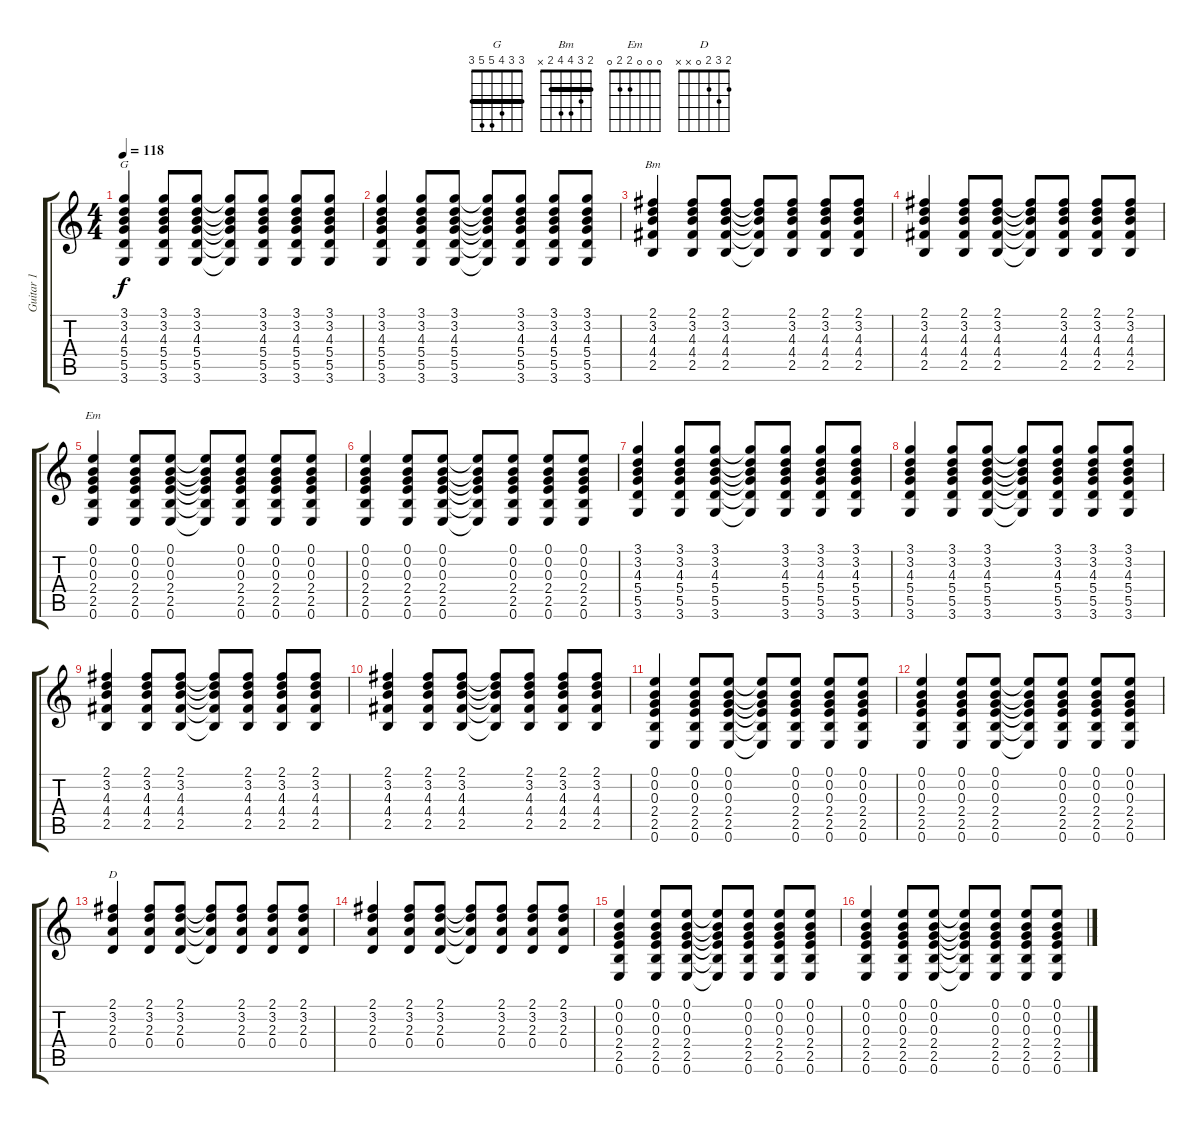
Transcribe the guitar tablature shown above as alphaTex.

\track ("Guitar 1" "Guitar 1") {instrument electricguitarclean}
\staff {score tabs}
\tuning (E4 B3 G3 D3 A2 E2) {hide}
\chord ("G" 3 3 4 5 5 3) {barre 3}
\chord ("Bm" 2 3 4 4 2 x) {barre 2}
\chord ("Em" 0 0 0 2 2 0)
\chord ("D" 2 3 2 0 x x)
\ts (4 4)
\tempo 118
\clef g2
\ks c
(3.1 3.2 4.3 5.4 5.5 3.6).4{ch "G" dy f} (3.1 3.2 4.3 5.4 5.5 3.6).8 (3.1 3.2 4.3 5.4 5.5 3.6).8 (3.1{t} 3.2{t} 4.3{t} 5.4{t} 5.5{t} 3.6{t}).8 (3.1 3.2 4.3 5.4 5.5 3.6).8 (3.1 3.2 4.3 5.4 5.5 3.6).8 (3.1 3.2 4.3 5.4 5.5 3.6).8 |
(3.1 3.2 4.3 5.4 5.5 3.6).4 (3.1 3.2 4.3 5.4 5.5 3.6).8 (3.1 3.2 4.3 5.4 5.5 3.6).8 (3.1{t} 3.2{t} 4.3{t} 5.4{t} 5.5{t} 3.6{t}).8 (3.1 3.2 4.3 5.4 5.5 3.6).8 (3.1 3.2 4.3 5.4 5.5 3.6).8 (3.1 3.2 4.3 5.4 5.5 3.6).8 |
(2.1 3.2 4.3 4.4 2.5).4{ch "Bm"} (2.1 3.2 4.3 4.4 2.5).8 (2.1 3.2 4.3 4.4 2.5).8 (2.1{t} 3.2{t} 4.3{t} 4.4{t} 2.5{t}).8 (2.1 3.2 4.3 4.4 2.5).8 (2.1 3.2 4.3 4.4 2.5).8 (2.1 3.2 4.3 4.4 2.5).8 |
(2.1 3.2 4.3 4.4 2.5).4 (2.1 3.2 4.3 4.4 2.5).8 (2.1 3.2 4.3 4.4 2.5).8 (2.1{t} 3.2{t} 4.3{t} 4.4{t} 2.5{t}).8 (2.1 3.2 4.3 4.4 2.5).8 (2.1 3.2 4.3 4.4 2.5).8 (2.1 3.2 4.3 4.4 2.5).8 |
(0.1 0.2 0.3 2.4 2.5 0.6).4{ch "Em"} (0.1 0.2 0.3 2.4 2.5 0.6).8 (0.1 0.2 0.3 2.4 2.5 0.6).8 (0.1{t} 0.2{t} 0.3{t} 2.4{t} 2.5{t} 0.6{t}).8 (0.1 0.2 0.3 2.4 2.5 0.6).8 (0.1 0.2 0.3 2.4 2.5 0.6).8 (0.1 0.2 0.3 2.4 2.5 0.6).8 |
(0.1 0.2 0.3 2.4 2.5 0.6).4 (0.1 0.2 0.3 2.4 2.5 0.6).8 (0.1 0.2 0.3 2.4 2.5 0.6).8 (0.1{t} 0.2{t} 0.3{t} 2.4{t} 2.5{t} 0.6{t}).8 (0.1 0.2 0.3 2.4 2.5 0.6).8 (0.1 0.2 0.3 2.4 2.5 0.6).8 (0.1 0.2 0.3 2.4 2.5 0.6).8 |
(3.1 3.2 4.3 5.4 5.5 3.6).4 (3.1 3.2 4.3 5.4 5.5 3.6).8 (3.1 3.2 4.3 5.4 5.5 3.6).8 (3.1{t} 3.2{t} 4.3{t} 5.4{t} 5.5{t} 3.6{t}).8 (3.1 3.2 4.3 5.4 5.5 3.6).8 (3.1 3.2 4.3 5.4 5.5 3.6).8 (3.1 3.2 4.3 5.4 5.5 3.6).8 |
(3.1 3.2 4.3 5.4 5.5 3.6).4 (3.1 3.2 4.3 5.4 5.5 3.6).8 (3.1 3.2 4.3 5.4 5.5 3.6).8 (3.1{t} 3.2{t} 4.3{t} 5.4{t} 5.5{t} 3.6{t}).8 (3.1 3.2 4.3 5.4 5.5 3.6).8 (3.1 3.2 4.3 5.4 5.5 3.6).8 (3.1 3.2 4.3 5.4 5.5 3.6).8 |
(2.1 3.2 4.3 4.4 2.5).4 (2.1 3.2 4.3 4.4 2.5).8 (2.1 3.2 4.3 4.4 2.5).8 (2.1{t} 3.2{t} 4.3{t} 4.4{t} 2.5{t}).8 (2.1 3.2 4.3 4.4 2.5).8 (2.1 3.2 4.3 4.4 2.5).8 (2.1 3.2 4.3 4.4 2.5).8 |
(2.1 3.2 4.3 4.4 2.5).4 (2.1 3.2 4.3 4.4 2.5).8 (2.1 3.2 4.3 4.4 2.5).8 (2.1{t} 3.2{t} 4.3{t} 4.4{t} 2.5{t}).8 (2.1 3.2 4.3 4.4 2.5).8 (2.1 3.2 4.3 4.4 2.5).8 (2.1 3.2 4.3 4.4 2.5).8 |
(0.1 0.2 0.3 2.4 2.5 0.6).4 (0.1 0.2 0.3 2.4 2.5 0.6).8 (0.1 0.2 0.3 2.4 2.5 0.6).8 (0.1{t} 0.2{t} 0.3{t} 2.4{t} 2.5{t} 0.6{t}).8 (0.1 0.2 0.3 2.4 2.5 0.6).8 (0.1 0.2 0.3 2.4 2.5 0.6).8 (0.1 0.2 0.3 2.4 2.5 0.6).8 |
(0.1 0.2 0.3 2.4 2.5 0.6).4 (0.1 0.2 0.3 2.4 2.5 0.6).8 (0.1 0.2 0.3 2.4 2.5 0.6).8 (0.1{t} 0.2{t} 0.3{t} 2.4{t} 2.5{t} 0.6{t}).8 (0.1 0.2 0.3 2.4 2.5 0.6).8 (0.1 0.2 0.3 2.4 2.5 0.6).8 (0.1 0.2 0.3 2.4 2.5 0.6).8 |
(2.1 3.2 2.3 0.4).4{ch "D"} (2.1 3.2 2.3 0.4).8 (2.1 3.2 2.3 0.4).8 (2.1{t} 3.2{t} 2.3{t} 0.4{t}).8 (2.1 3.2 2.3 0.4).8 (2.1 3.2 2.3 0.4).8 (2.1 3.2 2.3 0.4).8 |
(2.1 3.2 2.3 0.4).4 (2.1 3.2 2.3 0.4).8 (2.1 3.2 2.3 0.4).8 (2.1{t} 3.2{t} 2.3{t} 0.4{t}).8 (2.1 3.2 2.3 0.4).8 (2.1 3.2 2.3 0.4).8 (2.1 3.2 2.3 0.4).8 |
(0.1 0.2 0.3 2.4 2.5 0.6).4 (0.1 0.2 0.3 2.4 2.5 0.6).8 (0.1 0.2 0.3 2.4 2.5 0.6).8 (0.1{t} 0.2{t} 0.3{t} 2.4{t} 2.5{t} 0.6{t}).8 (0.1 0.2 0.3 2.4 2.5 0.6).8 (0.1 0.2 0.3 2.4 2.5 0.6).8 (0.1 0.2 0.3 2.4 2.5 0.6).8 |
(0.1 0.2 0.3 2.4 2.5 0.6).4 (0.1 0.2 0.3 2.4 2.5 0.6).8 (0.1 0.2 0.3 2.4 2.5 0.6).8 (0.1{t} 0.2{t} 0.3{t} 2.4{t} 2.5{t} 0.6{t}).8 (0.1 0.2 0.3 2.4 2.5 0.6).8 (0.1 0.2 0.3 2.4 2.5 0.6).8 (0.1 0.2 0.3 2.4 2.5 0.6).8
